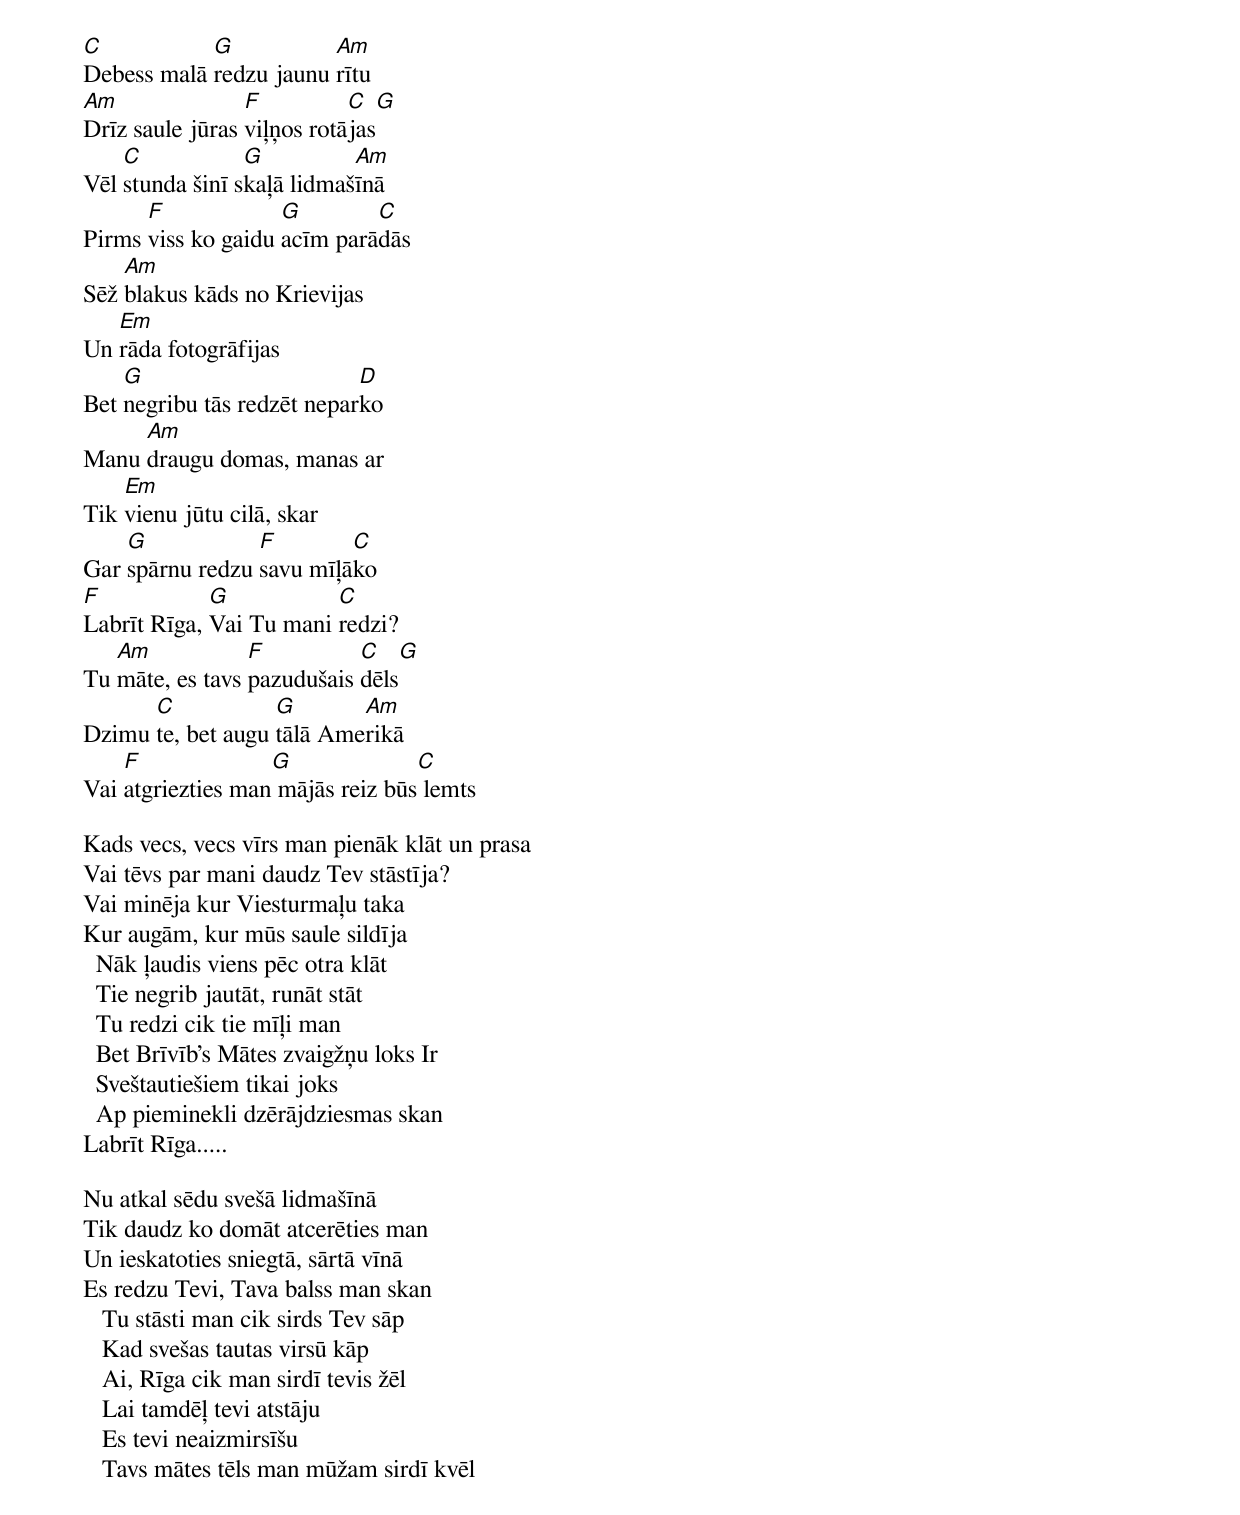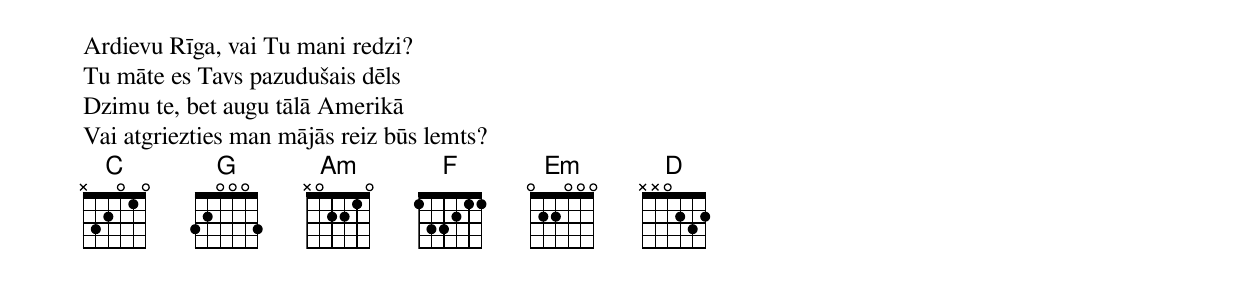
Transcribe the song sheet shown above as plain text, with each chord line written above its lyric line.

C           G           Am
Debess malā redzu jaunu rītu
Am               F          C   G
Drīz saule jūras viļņos rotājas
    C            G          Am
Vēl stunda šinī skaļā lidmašīnā
      F             G        C
Pirms viss ko gaidu acīm parādās
    Am
Sēž blakus kāds no Krievijas
   Em
Un rāda fotogrāfijas
    G                       D
Bet negribu tās redzēt neparko
     Am
Manu draugu domas, manas ar
    Em
Tik vienu jūtu cilā, skar
    G            F        C
Gar spārnu redzu savu mīļāko
F            G           C
Labrīt Rīga, Vai Tu mani redzi?
   Am            F          C    G
Tu māte, es tavs pazudušais dēls
      C            G       Am
Dzimu te, bet augu tālā Amerikā
    F              G              C
Vai atgriezties man mājās reiz būs lemts

Kads vecs, vecs vīrs man pienāk klāt un prasa
Vai tēvs par mani daudz Tev stāstīja?
Vai minēja kur Viesturmaļu taka
Kur augām, kur mūs saule sildīja
  Nāk ļaudis viens pēc otra klāt
  Tie negrib jautāt, runāt stāt
  Tu redzi cik tie mīļi man
  Bet Brīvīb's Mātes zvaigžņu loks Ir
  Sveštautiešiem tikai joks
  Ap pieminekli dzērājdziesmas skan
Labrīt Rīga.....

Nu atkal sēdu svešā lidmašīnā
Tik daudz ko domāt atcerēties man
Un ieskatoties sniegtā, sārtā vīnā
Es redzu Tevi, Tava balss man skan
   Tu stāsti man cik sirds Tev sāp
   Kad svešas tautas virsū kāp
   Ai, Rīga cik man sirdī tevis žēl
   Lai tamdēļ tevi atstāju
   Es tevi neaizmirsīšu
   Tavs mātes tēls man mūžam sirdī kvēl

Ardievu Rīga, vai Tu mani redzi?
Tu māte es Tavs pazudušais dēls
Dzimu te, bet augu tālā Amerikā
Vai atgriezties man mājās reiz būs lemts?
